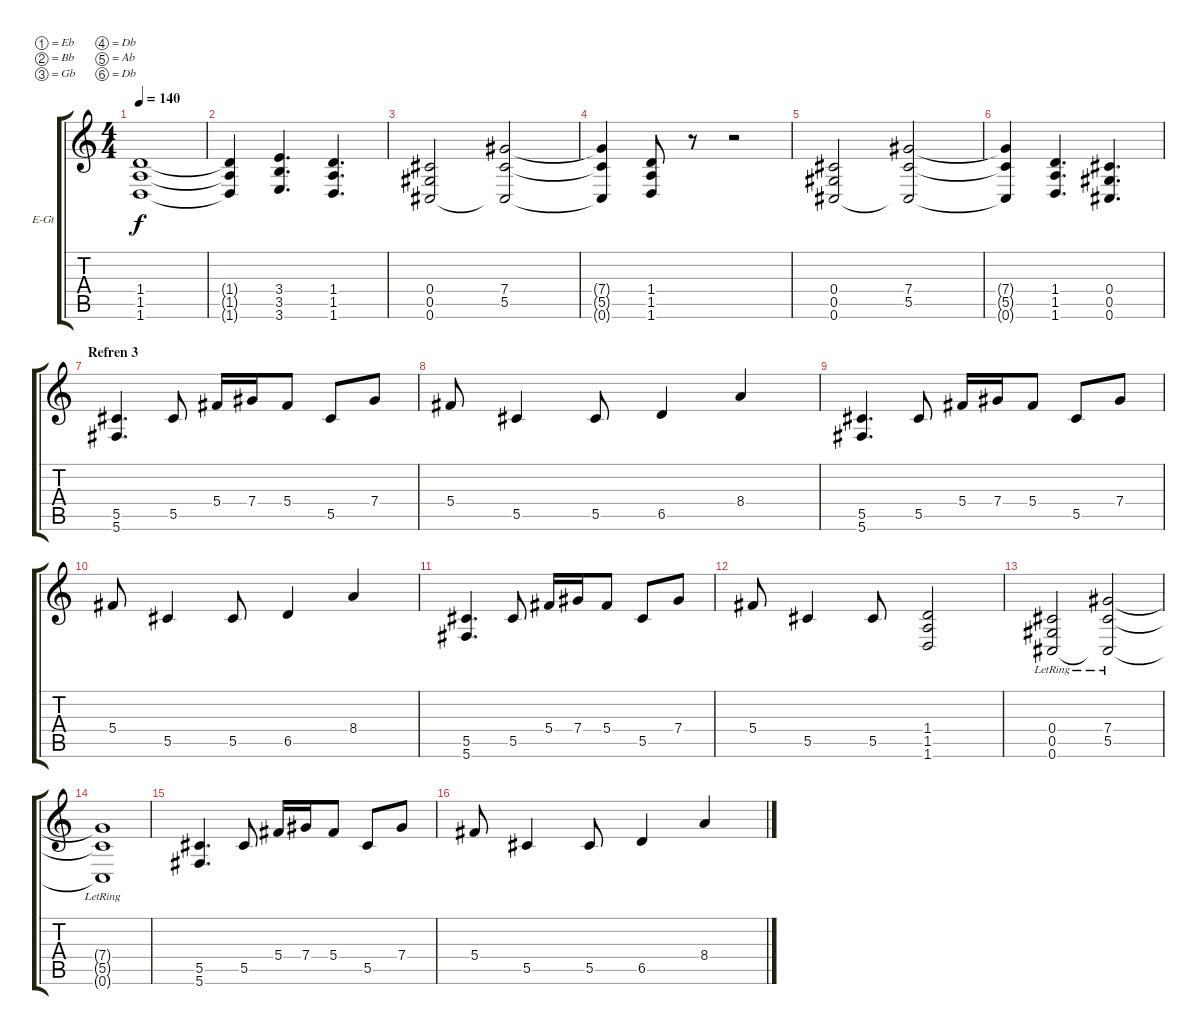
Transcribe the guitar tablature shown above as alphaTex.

\bracketExtendMode groupsimilarinstruments
\firstSystemTrackNameOrientation horizontal
\otherSystemsTrackNameOrientation horizontal
\track ("Gitara 1" "E-Gt") {instrument distortionguitar}
\staff {score tabs}
\tuning (Eb4 Bb3 Gb3 Db3 Ab2 Db2)
\ts (4 4)
\tempo 140
\clef g2
\ks c
(1.4 1.5 1.6).1{dy f} |
(1.4{t} 1.5{t} 1.6{t}).4 (3.4 3.5 3.6).4{d} (1.4 1.5 1.6).4{d} |
(0.4 0.5 0.6).2 (7.4 5.5 0.6{t}).2 |
(7.4{t} 5.5{t} 0.6{t}).4 (1.4 1.5 1.6).8 r.8 r.2 |
(0.4 0.5 0.6).2 (7.4 5.5 0.6{t}).2 |
(7.4{t} 5.5{t} 0.6{t}).4 (1.4 1.5 1.6).4{d} (0.4 0.5 0.6).4{d} |
\section ("" "Refren 3")
(5.5 5.6).4{d} 5.5.8 5.4.16 7.4.16 5.4.8 5.5.8 7.4.8 |
5.4.8 5.5.4 5.5.8 6.5.4 8.4.4 |
(5.5 5.6).4{d} 5.5.8 5.4.16 7.4.16 5.4.8 5.5.8 7.4.8 |
5.4.8 5.5.4 5.5.8 6.5.4 8.4.4 |
(5.5 5.6).4{d} 5.5.8 5.4.16 7.4.16 5.4.8 5.5.8 7.4.8 |
5.4.8 5.5.4 5.5.8 (1.4 1.5 1.6).2 |
(0.4 0.5 0.6{lr}).2 (7.4 5.5 0.6{lr t}).2 |
(7.4{t} 5.5{t} 0.6{lr t}).1 |
(5.5 5.6).4{d} 5.5.8 5.4.16 7.4.16 5.4.8 5.5.8 7.4.8 |
5.4.8 5.5.4 5.5.8 6.5.4 8.4.4
